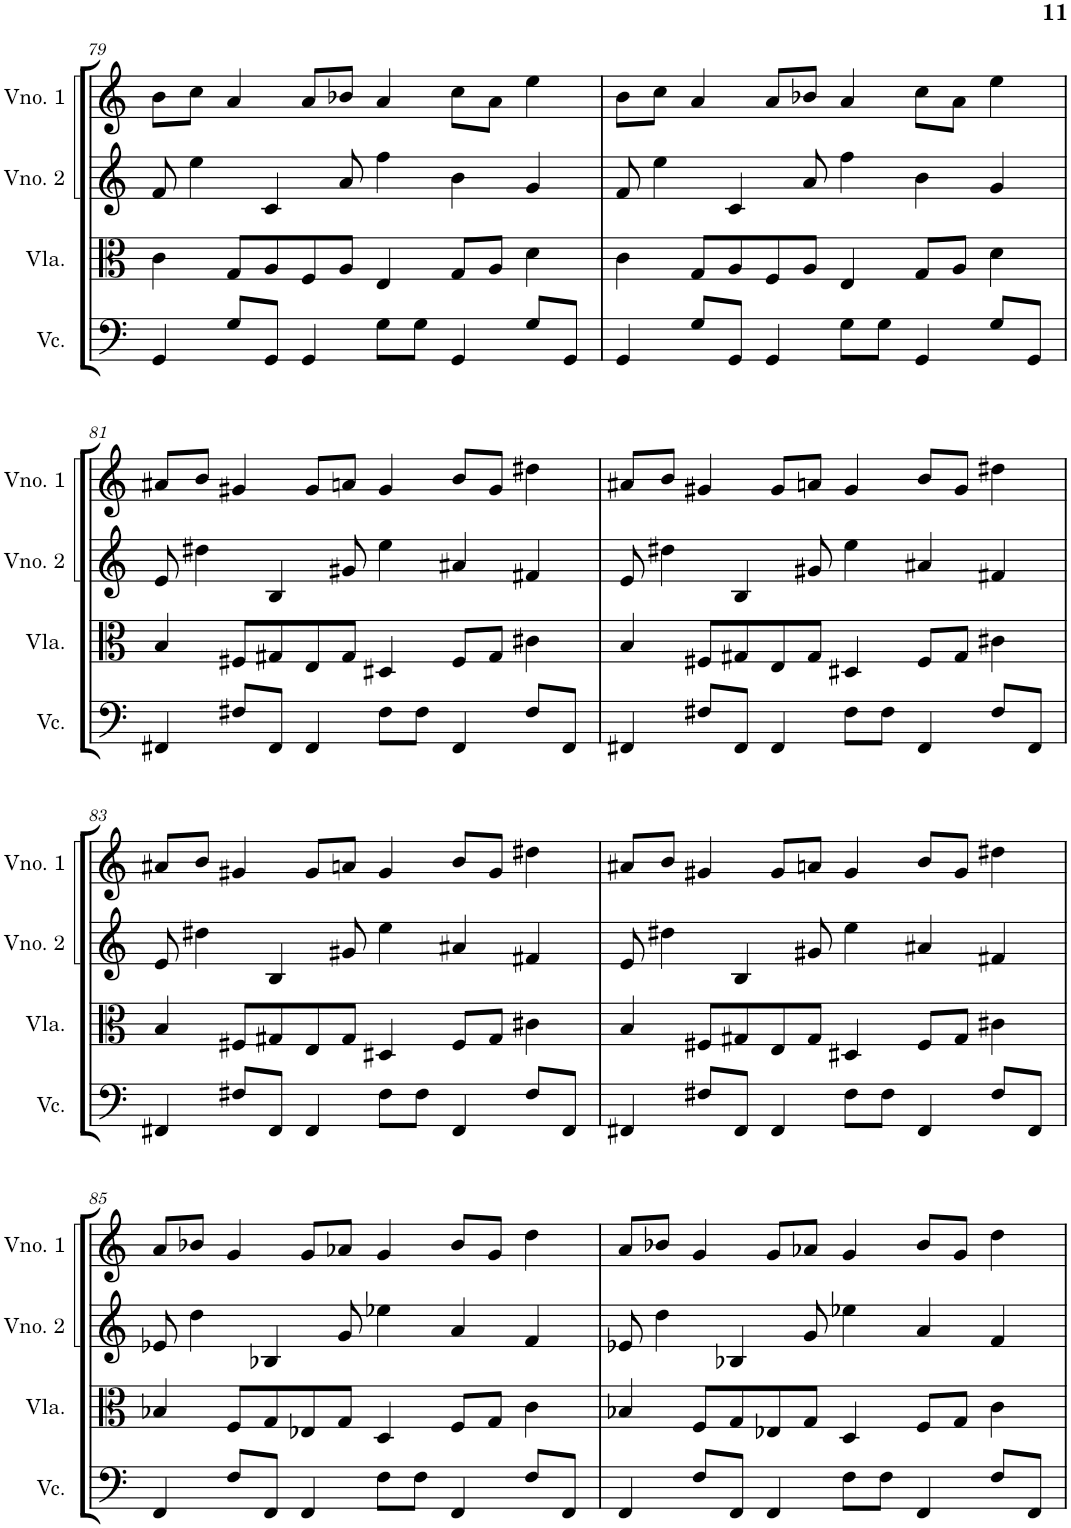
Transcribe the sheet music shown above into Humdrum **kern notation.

**kern	**kern	**kern	**kern
*part4	*part3	*part2	*part1
*staff4	*staff3	*staff2	*staff1
*I"Violoncelo	*I"Viola	*I"Violino 2	*I"Violino 1
*I'Vc.	*I'Vla.	*I'Vno. 2	*I'Vno. 1
!!LO:PB:g=z
*clefF4	*clefC3	*clefG2	*clefG2
*k[]	*k[]	*k[]	*k[]
*M6/4	*M6/4	*M6/4	*M6/4
=79	=79	=79	=79
4GG/	4c\	8f/	8b\L
.	.	4ee\	8cc\J
8G/L	8G/L	.	4a/
8GG/J	8A/	4c/	.
4GG/	8F/	.	8a/L
.	8A/J	8a/	8b-X/J
8G\L	4E/	4ff\	4a/
8G\J	.	.	.
4GG/	8G/L	4b\	8cc\L
.	8A/J	.	8a\J
8G/L	4d\	4g/	4ee\
8GG/J	.	.	.
=80	=80	=80	=80
4GG/	4c\	8f/	8b\L
.	.	4ee\	8cc\J
8G/L	8G/L	.	4a/
8GG/J	8A/	4c/	.
4GG/	8F/	.	8a/L
.	8A/J	8a/	8b-X/J
8G\L	4E/	4ff\	4a/
8G\J	.	.	.
4GG/	8G/L	4b\	8cc\L
.	8A/J	.	8a\J
8G/L	4d\	4g/	4ee\
8GG/J	.	.	.
!!LO:LB:g=z
=81	=81	=81	=81
4FF#X/	4B/	8e/	8a#X/L
.	.	4dd#X\	8b/J
8F#X/L	8F#X/L	.	4g#X/
8FF#/J	8G#X/	4B/	.
4FF#/	8E/	.	8g#/L
.	8G#/J	8g#X/	8an/J
8F#\L	4D#X/	4ee\	4g#/
8F#\J	.	.	.
4FF#/	8F#/L	4a#X/	8b/L
.	8G#/J	.	8g#/J
8F#/L	4c#X\	4f#X/	4dd#X\
8FF#/J	.	.	.
=82	=82	=82	=82
4FF#X/	4B/	8e/	8a#X/L
.	.	4dd#X\	8b/J
8F#X/L	8F#X/L	.	4g#X/
8FF#/J	8G#X/	4B/	.
4FF#/	8E/	.	8g#/L
.	8G#/J	8g#X/	8an/J
8F#\L	4D#X/	4ee\	4g#/
8F#\J	.	.	.
4FF#/	8F#/L	4a#X/	8b/L
.	8G#/J	.	8g#/J
8F#/L	4c#X\	4f#X/	4dd#X\
8FF#/J	.	.	.
!!LO:LB:g=z
=83	=83	=83	=83
4FF#X/	4B/	8e/	8a#X/L
.	.	4dd#X\	8b/J
8F#X/L	8F#X/L	.	4g#X/
8FF#/J	8G#X/	4B/	.
4FF#/	8E/	.	8g#/L
.	8G#/J	8g#X/	8an/J
8F#\L	4D#X/	4ee\	4g#/
8F#\J	.	.	.
4FF#/	8F#/L	4a#X/	8b/L
.	8G#/J	.	8g#/J
8F#/L	4c#X\	4f#X/	4dd#X\
8FF#/J	.	.	.
=84	=84	=84	=84
4FF#X/	4B/	8e/	8a#X/L
.	.	4dd#X\	8b/J
8F#X/L	8F#X/L	.	4g#X/
8FF#/J	8G#X/	4B/	.
4FF#/	8E/	.	8g#/L
.	8G#/J	8g#X/	8an/J
8F#\L	4D#X/	4ee\	4g#/
8F#\J	.	.	.
4FF#/	8F#/L	4a#X/	8b/L
.	8G#/J	.	8g#/J
8F#/L	4c#X\	4f#X/	4dd#X\
8FF#/J	.	.	.
!!LO:LB:g=z
=85	=85	=85	=85
4FF/	4B-X/	8e-X/	8a/L
.	.	4dd\	8b-X/J
8F/L	8F/L	.	4g/
8FF/J	8G/	4B-X/	.
4FF/	8E-X/	.	8g/L
.	8G/J	8g/	8a-X/J
8F\L	4D/	4ee-X\	4g/
8F\J	.	.	.
4FF/	8F/L	4a/	8b-/L
.	8G/J	.	8g/J
8F/L	4c\	4f/	4dd\
8FF/J	.	.	.
=86	=86	=86	=86
4FF/	4B-X/	8e-X/	8a/L
.	.	4dd\	8b-X/J
8F/L	8F/L	.	4g/
8FF/J	8G/	4B-X/	.
4FF/	8E-X/	.	8g/L
.	8G/J	8g/	8a-X/J
8F\L	4D/	4ee-X\	4g/
8F\J	.	.	.
4FF/	8F/L	4a/	8b-/L
.	8G/J	.	8g/J
8F/L	4c\	4f/	4dd\
8FF/J	.	.	.
=	=	=	=
*-	*-	*-	*-
